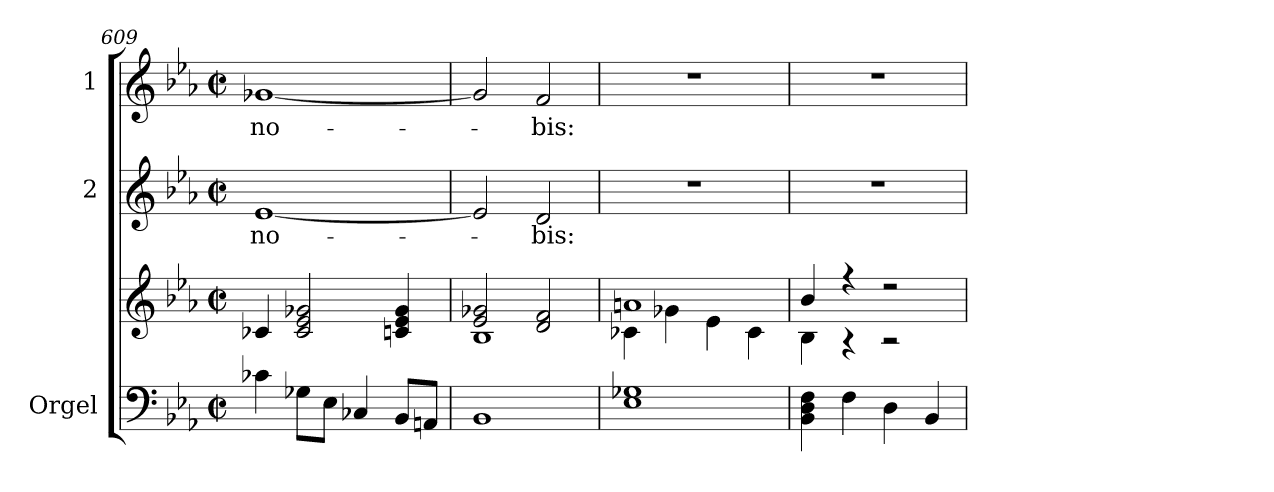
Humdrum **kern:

**kern	**kern	**kern	**text	**kern	**text
*part3	*part3	*part2	*part2	*part1	*part1
*staff4	*staff3	*staff2	*staff2	*staff1	*staff1
*I"Orgel	*	*I"2	*	*I"1	*
*I'Org.	*	*	*	*	*
*clefF4	*clefG2	*clefG2	*	*clefG2	*
*k[b-e-a-]	*k[b-e-a-]	*k[b-e-a-]	*	*k[b-e-a-]	*
*E-:	*E-:	*E-:	*	*E-:	*
*M2/2	*M2/2	*M2/2	*	*M2/2	*
*met(c|)	*met(c|)	*met(c|)	*	*met(c|)	*
=609	=609	=609	=609	=609	=609
!	!	!	!LO:LY:b	!	!LO:LY:b
4c-X\	4c-X/	[1e-	no-	[1g-X	no-
8G-X\L	2c-/ 2e-/ 2g-X/	.	.	.	.
8E-\J	.	.	.	.	.
4C-X/	.	.	.	.	.
8BB-/L	4cn/ 4e-/ 4g-/	.	.	.	.
8AAn/J	.	.	.	.	.
=610	=610	=610	=610	=610	=610
*	*^	*	*	*	*
1BB-	2e-/ 2g-X/	1B-	2e-/]	.	2g-/]	.
!	!	!	!	!LO:LY:b	!	!LO:LY:b
.	2d/ 2f/	.	2d/	-bis:	2f/	-bis:
=611	=611	=611	=611	=611	=611	=611
1E- 1G-X	1an	4c-X\	1r	.	1r	.
.	.	4g-X\	.	.	.	.
.	.	4e-\	.	.	.	.
.	.	4c-\	.	.	.	.
=612	=612	=612	=612	=612	=612	=612
4BB-\ 4D\ 4F\	4b-/	4B-\	1r	.	1r	.
4F\	4r	4r	.	.	.	.
4D\	2r	2r	.	.	.	.
4BB-/	.	.	.	.	.	.
*	*v	*v	*	*	*	*
=	=	=	=	=	=
*-	*-	*-	*-	*-	*-
